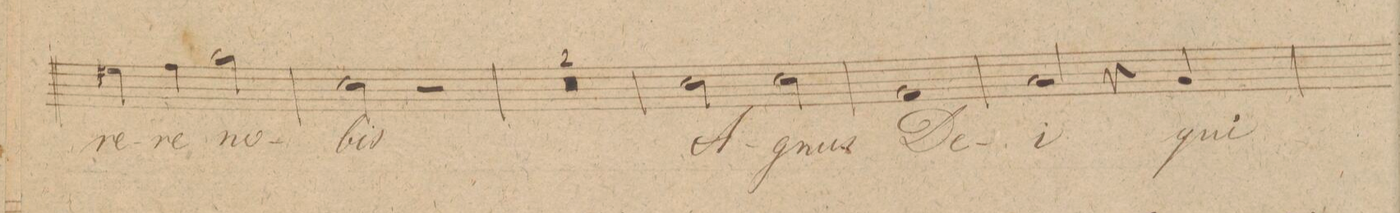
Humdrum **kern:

**kern	**text	**dynam
*I"Baſso.	*	*
*clefF4	*	*
*k[]	*	*
*met(c|)	*	*
*M2/2	*	*
4G#X\	-re-	.
4A\	-re	.
2B\	no-	.
=18	=18	=18
2E\	-bis	.
2r	.	.
=19	=19	=19
0r	.	.
=20	=20	=20
=21	=21	=21
2E\	A-	.
2E\	-gnus	.
=22	=22	=22
1BB	De-	.
=23	=23	=23
2C/	-i	.
4r	.	.
4BB/	qui	.
=24	=24	=24
*-	*-	*-
